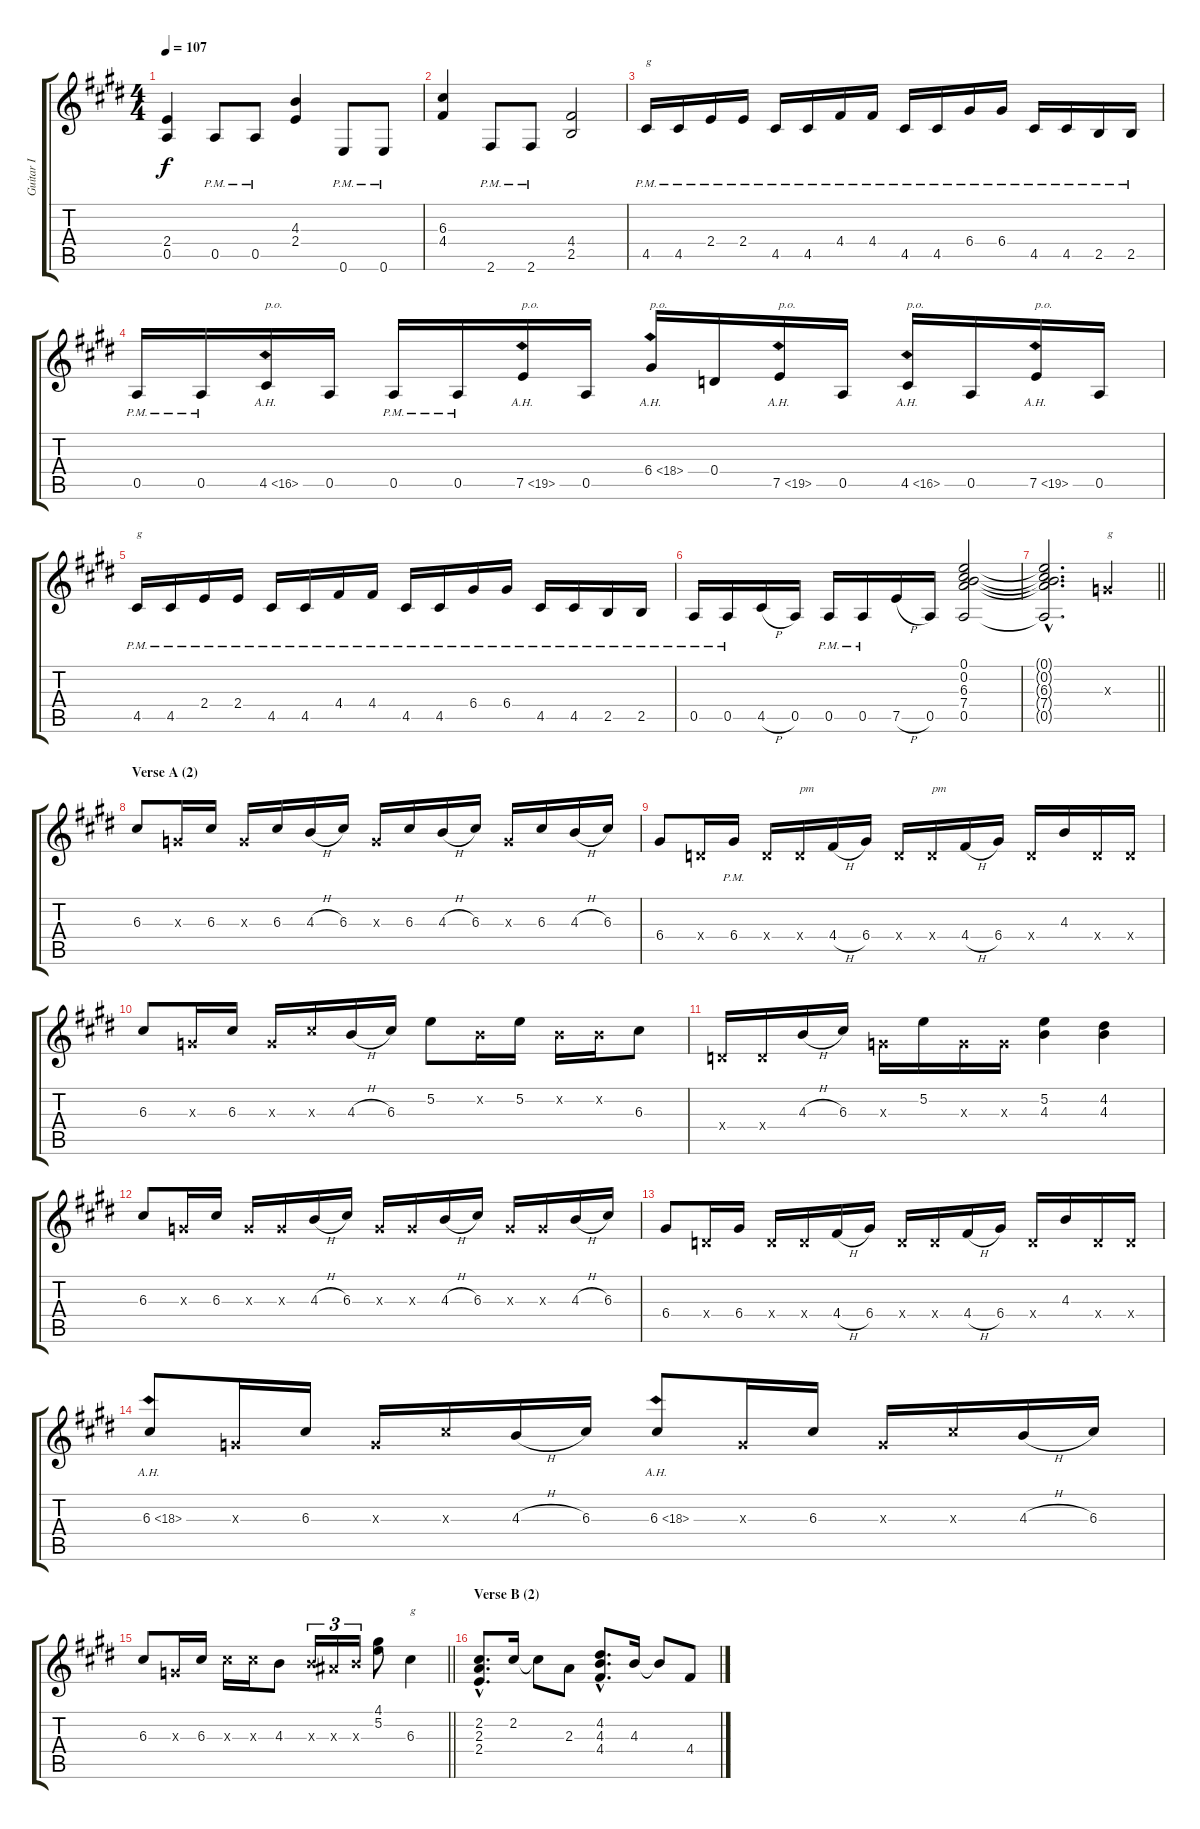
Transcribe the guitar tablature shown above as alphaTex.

\track ("Guitar I" "Guitar I") {instrument distortionguitar}
\staff {score tabs}
\tuning (E4 B3 G3 D3 A2 E2) {hide}
\ts (4 4)
\tempo 107
\clef g2
\ks e
(2.4 0.5).4{dy f} 0.5{pm}.8 0.5{pm}.8 (4.3 2.4).4 0.6{pm}.8 0.6{pm}.8 |
(6.3 4.4).4 2.6{pm}.8 2.6{pm}.8 (4.4 2.5).2 |
4.5{pm}.16{txt "g"} 4.5{pm}.16 2.4{pm}.16 2.4{pm}.16 4.5{pm}.16 4.5{pm}.16 4.4{pm}.16 4.4{pm}.16 4.5{pm}.16 4.5{pm}.16 6.4{pm}.16 6.4{pm}.16 4.5{pm}.16 4.5{pm}.16 2.5{pm}.16 2.5{pm}.16 |
0.5{pm}.16 0.5{pm}.16 4.5{ah 12}.16{txt "p.o."} 0.5.16 0.5{pm}.16 0.5{pm}.16 7.5{ah 12}.16{txt "p.o."} 0.5.16 6.4{ah 12}.16{txt "p.o."} 0.4.16 7.5{ah 12}.16{txt "p.o."} 0.5.16 4.5{ah 12}.16{txt "p.o."} 0.5.16 7.5{ah 12}.16{txt "p.o."} 0.5.16 |
4.5{pm}.16{txt "g"} 4.5{pm}.16 2.4{pm}.16 2.4{pm}.16 4.5{pm}.16 4.5{pm}.16 4.4{pm}.16 4.4{pm}.16 4.5{pm}.16 4.5{pm}.16 6.4{pm}.16 6.4{pm}.16 4.5{pm}.16 4.5{pm}.16 2.5{pm}.16 2.5{pm}.16 |
0.5{pm}.16 0.5{pm}.16 4.5{h}.16 0.5.16 0.5{pm}.16 0.5{pm}.16 7.5{h}.16 0.5.16 (0.1 0.2 6.3 7.4 0.5).2 |
\barLineRight lightlight
(0.1{hac t} 0.2{hac t} 6.3{hac t} 7.4{hac t} 0.5{hac t}).2{d} 0.3{x}.4{txt "g"} |
\section ("" "Verse A (2)")
6.3.8 0.3{x}.16 6.3.16 0.3{x}.16 6.3.16 4.3{h}.16 6.3.16 0.3{x}.16 6.3.16 4.3{h}.16 6.3.16 0.3{x}.16 6.3.16 4.3{h}.16 6.3.16 |
6.4.8 0.4{x}.16 6.4{pm}.16 0.4{x}.16 0.4{x}.16{txt "pm"} 4.4{h}.16 6.4.16 0.4{x}.16 0.4{x}.16{txt "pm"} 4.4{h}.16 6.4.16 0.4{x}.16 4.3.16 0.4{x}.16 0.4{x}.16 |
6.3.8 0.3{x}.16 6.3.16 0.3{x}.16 6.3{x}.16 4.3{h}.16 6.3.16 5.2.8 0.2{x}.16 5.2.16 0.2{x}.16 0.2{x}.16 6.3.8 |
0.4{x}.16 0.4{x}.16 4.3{h}.16 6.3.16 0.3{x}.16 5.2.16 0.3{x}.16 0.3{x}.16 (5.2 4.3).4 (4.2 4.3).4 |
6.3.8 0.3{x}.16 6.3.16 0.3{x}.16 0.3{x}.16 4.3{h}.16 6.3.16 0.3{x}.16 0.3{x}.16 4.3{h}.16 6.3.16 0.3{x}.16 0.3{x}.16 4.3{h}.16 6.3.16 |
6.4.8 0.4{x}.16 6.4.16 0.4{x}.16 0.4{x}.16 4.4{h}.16 6.4.16 0.4{x}.16 0.4{x}.16 4.4{h}.16 6.4.16 0.4{x}.16 4.3.16 0.4{x}.16 0.4{x}.16 |
6.3{ah 12}.8 0.3{x}.16 6.3.16 0.3{x}.16 6.3{x}.16 4.3{h}.16 6.3.16 6.3{ah 12}.8 0.3{x}.16 6.3.16 0.3{x}.16 6.3{x}.16 4.3{h}.16 6.3.16 |
\barLineRight lightlight
6.3.8 0.3{x}.16 6.3.16 6.3{x}.16 6.3{x}.16 4.3.8 4.3{x}.16{tu (3 2)} 3.3{x}.16{tu (3 2)} 4.3{x}.16{tu (3 2)} (4.1 5.2).8 6.3.4{txt "g"} |
\section ("" "Verse B (2)")
(2.2{hac} 2.3{hac} 2.4{hac}).8{d} 2.2.16 2.2{t}.8 2.3.8 (4.2{hac} 4.3{hac} 4.4{hac}).8{d} 4.3.16 4.3{t}.8 4.4.8
